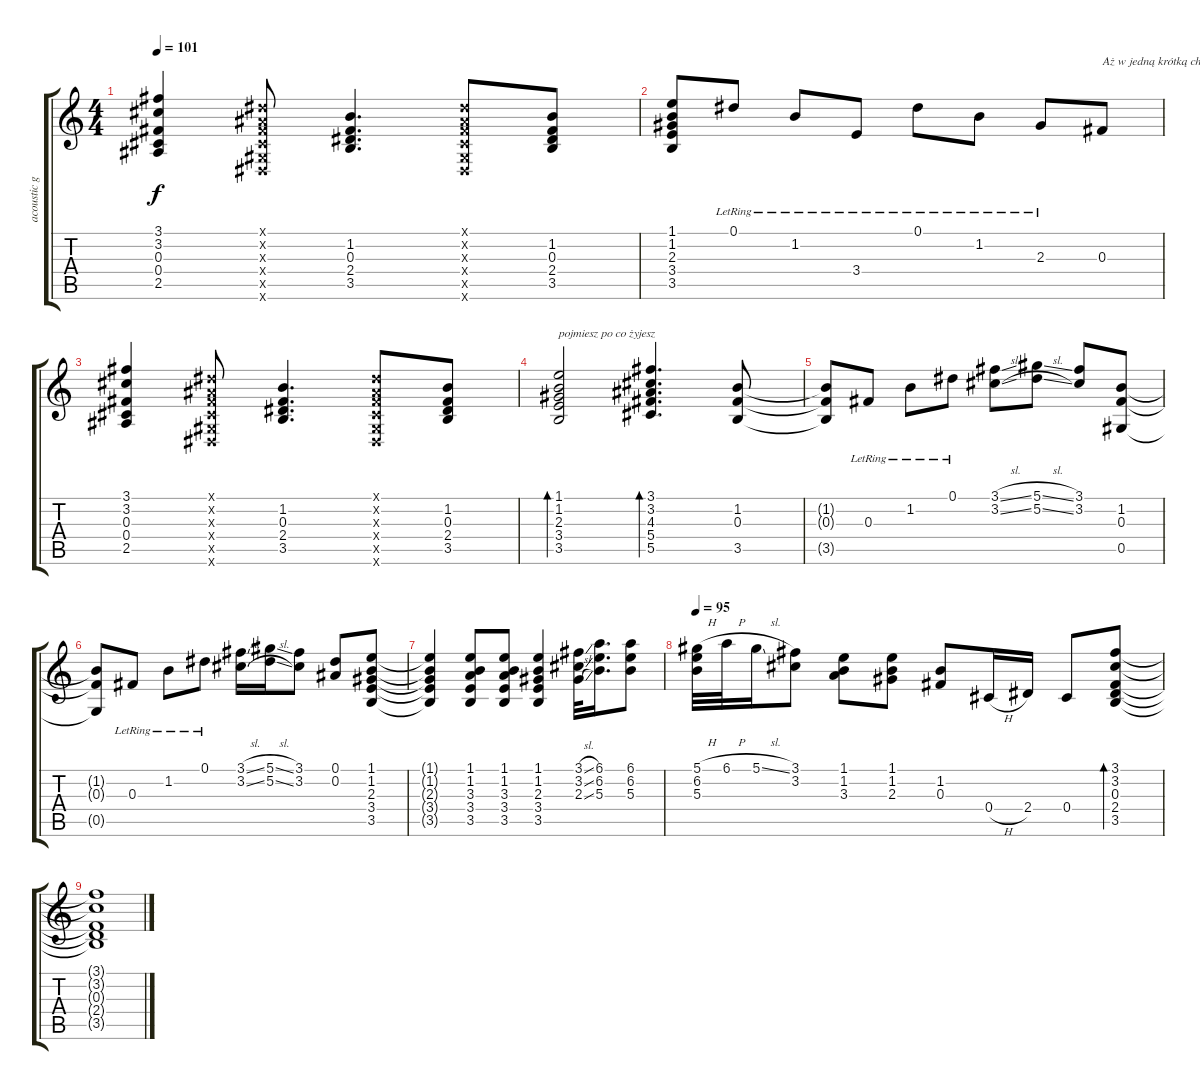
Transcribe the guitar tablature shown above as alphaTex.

\track ("acoustic guitar" "acoustic g") {instrument acousticguitarsteel}
\staff {score tabs}
\tuning (Eb4 Bb3 Gb3 Db3 Ab2 Eb2) {hide}
\ts (4 4)
\tempo 101
\clef g2
\ks c
(3.1 3.2 0.3 0.4 2.5).4{dy f} (0.1{x} 0.2{x} 0.3{x} 0.4{x} 0.5{x} 0.6{x}).8 (1.2 0.3 2.4 3.5).4{d} (0.1{x} 0.2{x} 0.3{x} 0.4{x} 0.5{x} 0.6{x}).8 (1.2 0.3 2.4 3.5).8 |
(1.1 1.2 2.3 3.4 3.5).8 0.1{lr}.8 1.2{lr}.8 3.4{lr}.8 0.1{lr}.8 1.2{lr}.8 2.3{lr}.8 0.3.8{txt "Aż w jedną krótką chwilę"} |
(3.1 3.2 0.3 0.4 2.5).4 (0.1{x} 0.2{x} 0.3{x} 0.4{x} 0.5{x} 0.6{x}).8 (1.2 0.3 2.4 3.5).4{d} (0.1{x} 0.2{x} 0.3{x} 0.4{x} 0.5{x} 0.6{x}).8 (1.2 0.3 2.4 3.5).8 |
(1.1 1.2 2.3 3.4 3.5).2{bd 60 txt "pojmiesz po co żyjesz"} (3.1 3.2 4.3 5.4 5.5).4{d bd 60} (1.2 0.3 3.5).8 |
(1.2{t} 0.3{t} 3.5{t}).8 0.3{lr}.8 1.2{lr}.8 0.1{lr}.8 (3.1{sl} 3.2{sl}).8 (5.1{sl} 5.2{sl}).8 (3.1 3.2).8 (1.2 0.3 0.5).8 |
(1.2{t} 0.3{t} 0.5{t}).8 0.3{lr}.8 1.2{lr}.8 0.1{lr}.8 (3.1{sl} 3.2{sl}).16 (5.1{sl} 5.2{sl}).16 (3.1 3.2).8 (0.1 0.2).8 (1.1 1.2 2.3 3.4 3.5).8 |
(1.1{t} 1.2{t} 2.3{t} 3.4{t} 3.5{t}).4 (1.1 1.2 3.3 3.4 3.5).8 (1.1 1.2 3.3 3.4 3.5).8 (1.1 1.2 2.3 3.4 3.5).4 (3.1{sl} 3.2{sl} 2.3{sl}).32 (6.1 6.2 5.3).16{d} (6.1 6.2 5.3).8 |
\tempo 95
(5.1{h} 6.2 5.3).32 6.1{h}.32 5.1{sl}.16 (3.1 3.2).8 (1.1 1.2 3.3).8 (1.1 1.2 2.3).8 (1.2 0.3).8 0.4{h}.16 2.4.16 0.4.8 (3.1 3.2 0.3 2.4 3.5).8{bd 480} |
(3.1{t} 3.2{t} 0.3{t} 2.4{t} 3.5{t}).1
